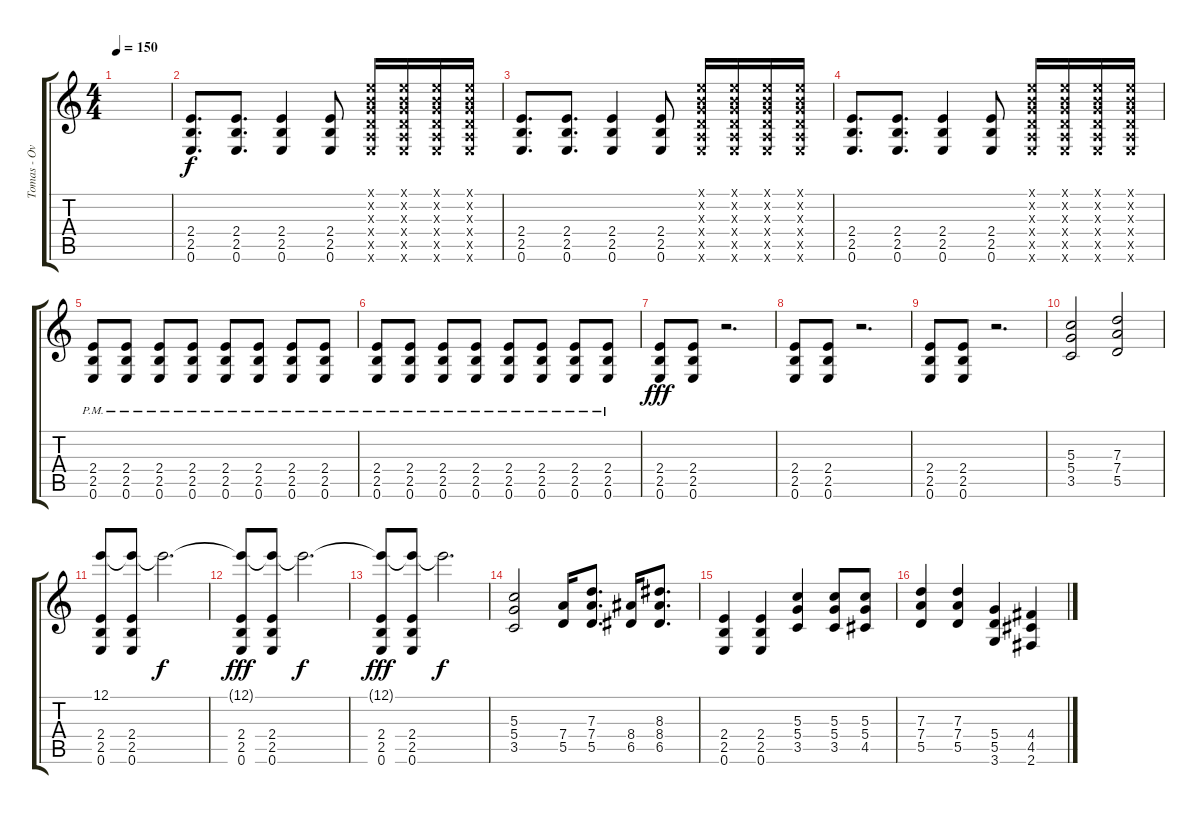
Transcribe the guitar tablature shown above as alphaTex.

\track ("Tomas - Overdub Guitar" "Tomas - Ov") {instrument distortionguitar}
\staff {score tabs}
\tuning (E4 B3 G3 D3 A2 E2) {hide}
\ts (4 4)
\tempo 150
\clef g2
\ks c
|
(2.4 2.5 0.6).8{d} (2.4 2.5 0.6).8{d} (2.4 2.5 0.6).4 (2.4 2.5 0.6).8 (0.1{x} 0.2{x} 0.3{x} 0.4{x} 0.5{x} 0.6{x}).16 (0.1{x} 0.2{x} 0.3{x} 0.4{x} 0.5{x} 0.6{x}).16 (0.1{x} 0.2{x} 0.3{x} 0.4{x} 0.5{x} 0.6{x}).16 (0.1{x} 0.2{x} 0.3{x} 0.4{x} 0.5{x} 0.6{x}).16 |
(2.4 2.5 0.6).8{d} (2.4 2.5 0.6).8{d} (2.4 2.5 0.6).4 (2.4 2.5 0.6).8 (0.1{x} 0.2{x} 0.3{x} 0.4{x} 0.5{x} 0.6{x}).16 (0.1{x} 0.2{x} 0.3{x} 0.4{x} 0.5{x} 0.6{x}).16 (0.1{x} 0.2{x} 0.3{x} 0.4{x} 0.5{x} 0.6{x}).16 (0.1{x} 0.2{x} 0.3{x} 0.4{x} 0.5{x} 0.6{x}).16 |
(2.4 2.5 0.6).8{d} (2.4 2.5 0.6).8{d} (2.4 2.5 0.6).4 (2.4 2.5 0.6).8 (0.1{x} 0.2{x} 0.3{x} 0.4{x} 0.5{x} 0.6{x}).16 (0.1{x} 0.2{x} 0.3{x} 0.4{x} 0.5{x} 0.6{x}).16 (0.1{x} 0.2{x} 0.3{x} 0.4{x} 0.5{x} 0.6{x}).16 (0.1{x} 0.2{x} 0.3{x} 0.4{x} 0.5{x} 0.6{x}).16 |
(2.4{pm} 2.5{pm} 0.6{pm}).8 (2.4{pm} 2.5{pm} 0.6{pm}).8 (2.4{pm} 2.5{pm} 0.6{pm}).8 (2.4{pm} 2.5{pm} 0.6{pm}).8 (2.4{pm} 2.5{pm} 0.6{pm}).8 (2.4{pm} 2.5{pm} 0.6{pm}).8 (2.4{pm} 2.5{pm} 0.6{pm}).8 (2.4{pm} 2.5{pm} 0.6{pm}).8 |
(2.4{pm} 2.5{pm} 0.6{pm}).8 (2.4{pm} 2.5{pm} 0.6{pm}).8 (2.4{pm} 2.5{pm} 0.6{pm}).8 (2.4{pm} 2.5{pm} 0.6{pm}).8 (2.4{pm} 2.5{pm} 0.6{pm}).8 (2.4{pm} 2.5{pm} 0.6{pm}).8 (2.4{pm} 2.5{pm} 0.6{pm}).8 (2.4{pm} 2.5{pm} 0.6{pm}).8 |
(2.4 2.5 0.6).8{dy fff} (2.4 2.5 0.6).8 r.2{d} |
(2.4 2.5 0.6).8 (2.4 2.5 0.6).8 r.2{d} |
(2.4 2.5 0.6).8 (2.4 2.5 0.6).8 r.2{d} |
(5.3 5.4 3.5).2 (7.3 7.4 5.5).2 |
(12.1 2.4 2.5 0.6).8 (12.1{t} 2.4 2.5 0.6).8 12.1{t}.2{d dy f} |
(12.1{t} 2.4 2.5 0.6).8{dy fff} (12.1{t} 2.4 2.5 0.6).8 12.1{t}.2{d dy f} |
(12.1{t} 2.4 2.5 0.6).8{dy fff} (12.1{t} 2.4 2.5 0.6).8 12.1{t}.2{d dy f} |
(5.3 5.4 3.5).2 (7.4 5.5).16 (7.3 7.4 5.5).8{d} (8.4 6.5).16 (8.3 8.4 6.5).8{d} |
(2.4 2.5 0.6).4 (2.4 2.5 0.6).4 (5.3 5.4 3.5).4 (5.3 5.4 3.5).8 (5.3 5.4 4.5).8 |
(7.3 7.4 5.5).4 (7.3 7.4 5.5).4 (5.4 5.5 3.6).4 (4.4 4.5 2.6).4
